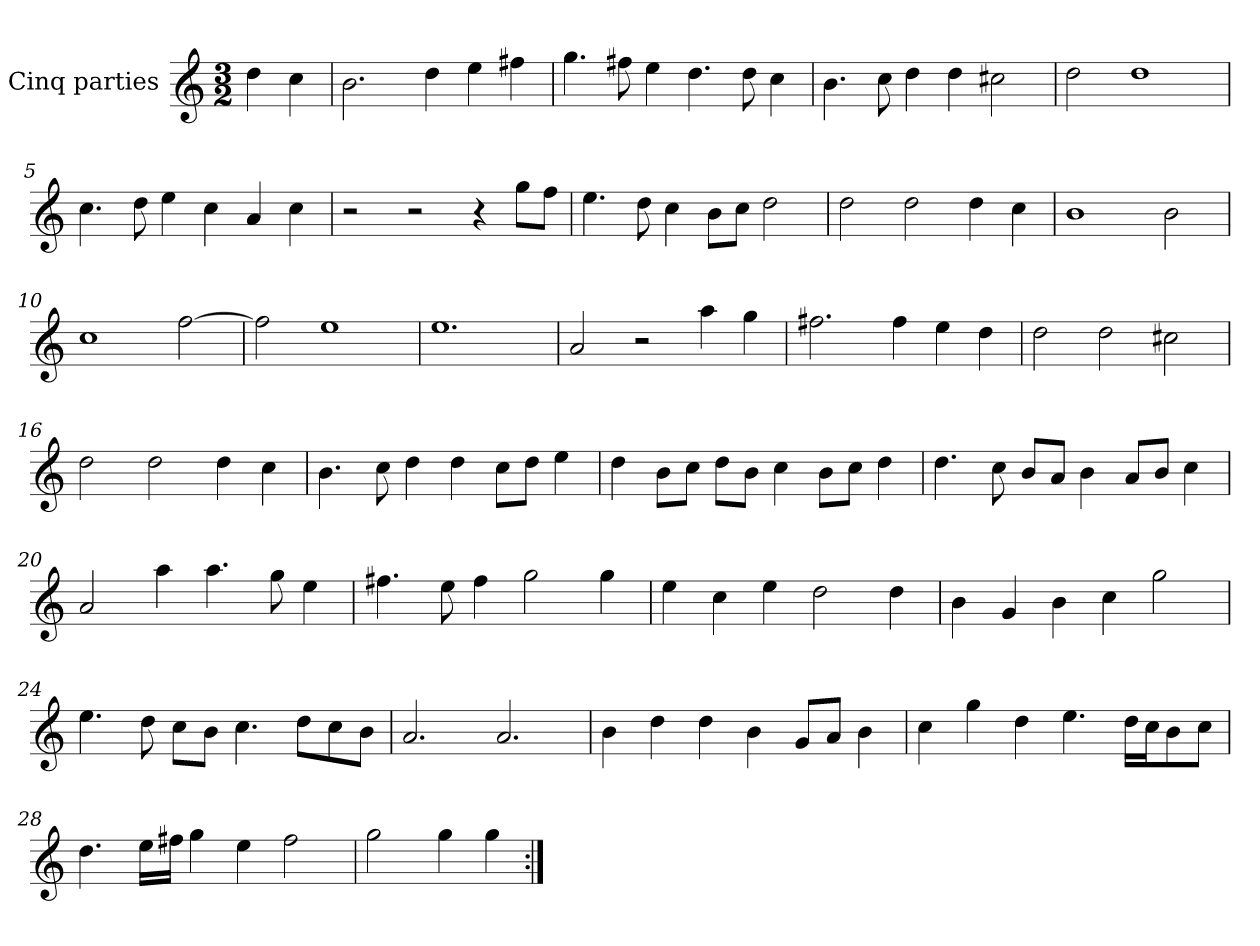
**kern
*part1
*staff1
*I"Cinq parties
*clefG2
*k[]
*M3/2
*MM180
=
4dd\
4cc\
=1
2.b\
4dd\
4ee\
4ff#X\
=2
4.gg\
8ff#X\
4ee\
4.dd\
8dd\
4cc\
=3
4.b\
8cc\
4dd\
4dd\
2cc#X\
=4
2dd\
1dd
=5
4.cc\
8dd\
4ee\
4cc\
4a/
4cc\
=6
2r
2r
4r
8gg\L
8ff\J
=7
4.ee\
8dd\
4cc\
8b\L
8cc\J
2dd\
=8
2dd\
2dd\
4dd\
4cc\
=9
1b
2b\
=10
1cc
[2ff\
=11
2ff\]
1ee
=12
1.ee
=13
2a/
2r
4aa\
4gg\
=14
2.ff#X\
4ff#\
4ee\
4dd\
=15
2dd\
2dd\
2cc#X\
=16
2dd\
2dd\
4dd\
4cc\
=17
4.b\
8cc\
4dd\
4dd\
8cc\L
8dd\J
4ee\
=18
4dd\
8b\L
8cc\J
8dd\L
8b\J
4cc\
8b\L
8cc\J
4dd\
=19
4.dd\
8cc\
8b/L
8a/J
4b\
8a/L
8b/J
4cc\
=20
2a/
4aa\
4.aa\
8gg\
4ee\
=21
4.ff#X\
8ee\
4ff#\
2gg\
4gg\
=22
4ee\
4cc\
4ee\
2dd\
4dd\
=23
4b\
4g/
4b\
4cc\
2gg\
=24
4.ee\
8dd\
8cc\L
8b\J
4.cc\
8dd\L
8cc\
8b\J
=25
2.a/
2.a/
=26
4b\
4dd\
4dd\
4b\
8g/L
8a/J
4b\
=27
4cc\
4gg\
4dd\
4.ee\
16dd\LL
16cc\J
8b\
8cc\J
=28
4.dd\
16ee\LL
16ff#X\JJ
4gg\
4ee\
2ff#\
=29
2gg\
4gg\
4gg\
=:|!
*-
